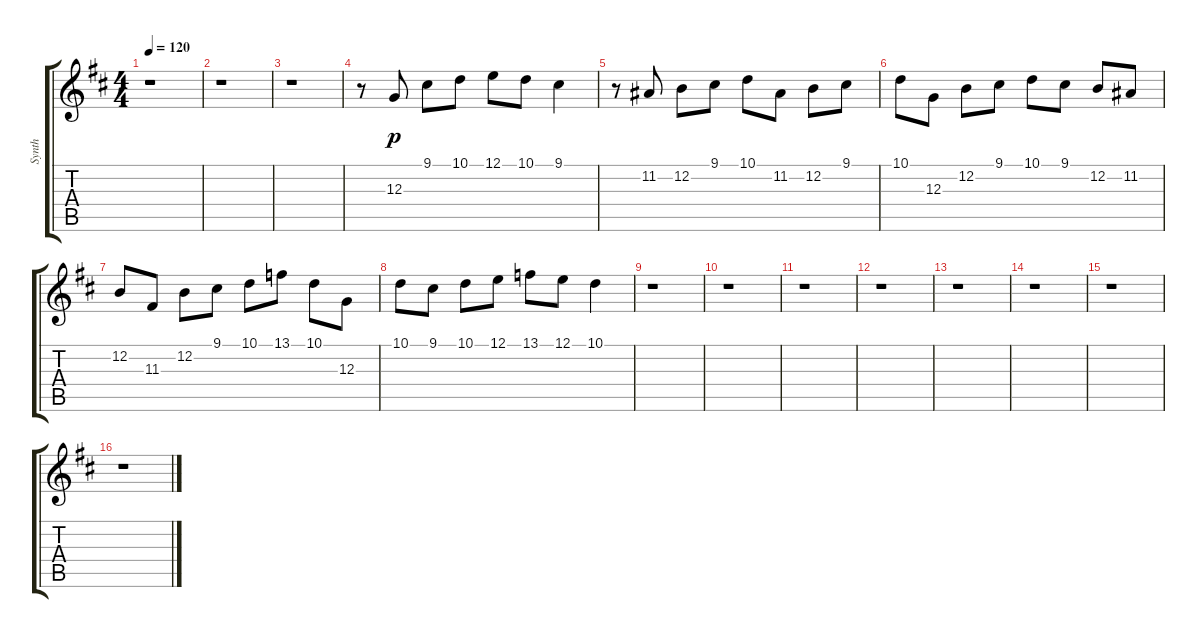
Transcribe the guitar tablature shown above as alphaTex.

\track ("Synth" "Synth") {instrument flute}
\staff {score tabs}
\tuning (E4 B3 G3 D3 A2 E2) {hide}
\ts (4 4)
\tempo 120
\clef g2
\ks bminor
r.1{dy p instrument flute} |
r.1 |
r.1 |
r.8 12.3.8 9.1.8 10.1.8 12.1.8 10.1.8 9.1.4 |
r.8 11.2.8 12.2.8 9.1.8 10.1.8 11.2.8 12.2.8 9.1.8 |
10.1.8 12.3.8 12.2.8 9.1.8 10.1.8 9.1.8 12.2.8 11.2.8 |
12.2.8 11.3.8 12.2.8 9.1.8 10.1.8 13.1.8 10.1.8 12.3.8 |
10.1.8 9.1.8 10.1.8 12.1.8 13.1.8 12.1.8 10.1.4 |
r.1 |
r.1 |
r.1 |
r.1 |
r.1 |
r.1 |
r.1 |
r.1
